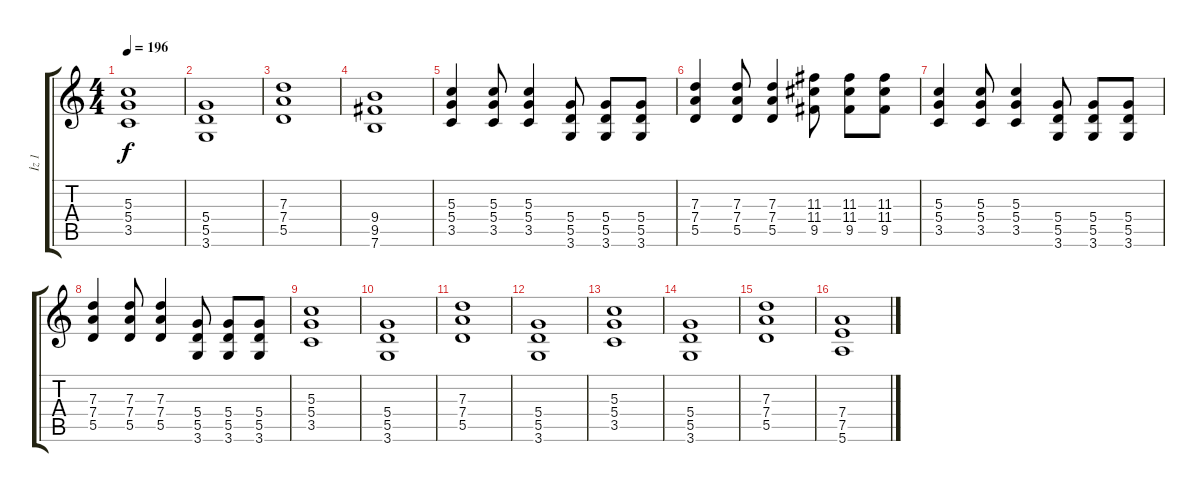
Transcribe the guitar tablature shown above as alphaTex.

\track ("İz 1" "İz 1") {instrument distortionguitar}
\staff {score tabs}
\tuning (E4 B3 G3 D3 A2 E2) {hide}
\ts (4 4)
\tempo 196
\clef g2
\ks c
(5.3 5.4 3.5).1{dy f} |
(5.4 5.5 3.6).1 |
(7.3 7.4 5.5).1 |
(9.4 9.5 7.6).1 |
(5.3 5.4 3.5).4 (5.3 5.4 3.5).8 (5.3 5.4 3.5).4 (5.4 5.5 3.6).8 (5.4 5.5 3.6).8 (5.4 5.5 3.6).8 |
(7.3 7.4 5.5).4 (7.3 7.4 5.5).8 (7.3 7.4 5.5).4 (11.3 11.4 9.5).8 (11.3 11.4 9.5).8 (11.3 11.4 9.5).8 |
(5.3 5.4 3.5).4 (5.3 5.4 3.5).8 (5.3 5.4 3.5).4 (5.4 5.5 3.6).8 (5.4 5.5 3.6).8 (5.4 5.5 3.6).8 |
(7.3 7.4 5.5).4 (7.3 7.4 5.5).8 (7.3 7.4 5.5).4 (5.4 5.5 3.6).8 (5.4 5.5 3.6).8 (5.4 5.5 3.6).8 |
(5.3 5.4 3.5).1 |
(5.4 5.5 3.6).1 |
(7.3 7.4 5.5).1 |
(5.4 5.5 3.6).1 |
(5.3 5.4 3.5).1 |
(5.4 5.5 3.6).1 |
(7.3 7.4 5.5).1 |
(7.4 7.5 5.6).1
